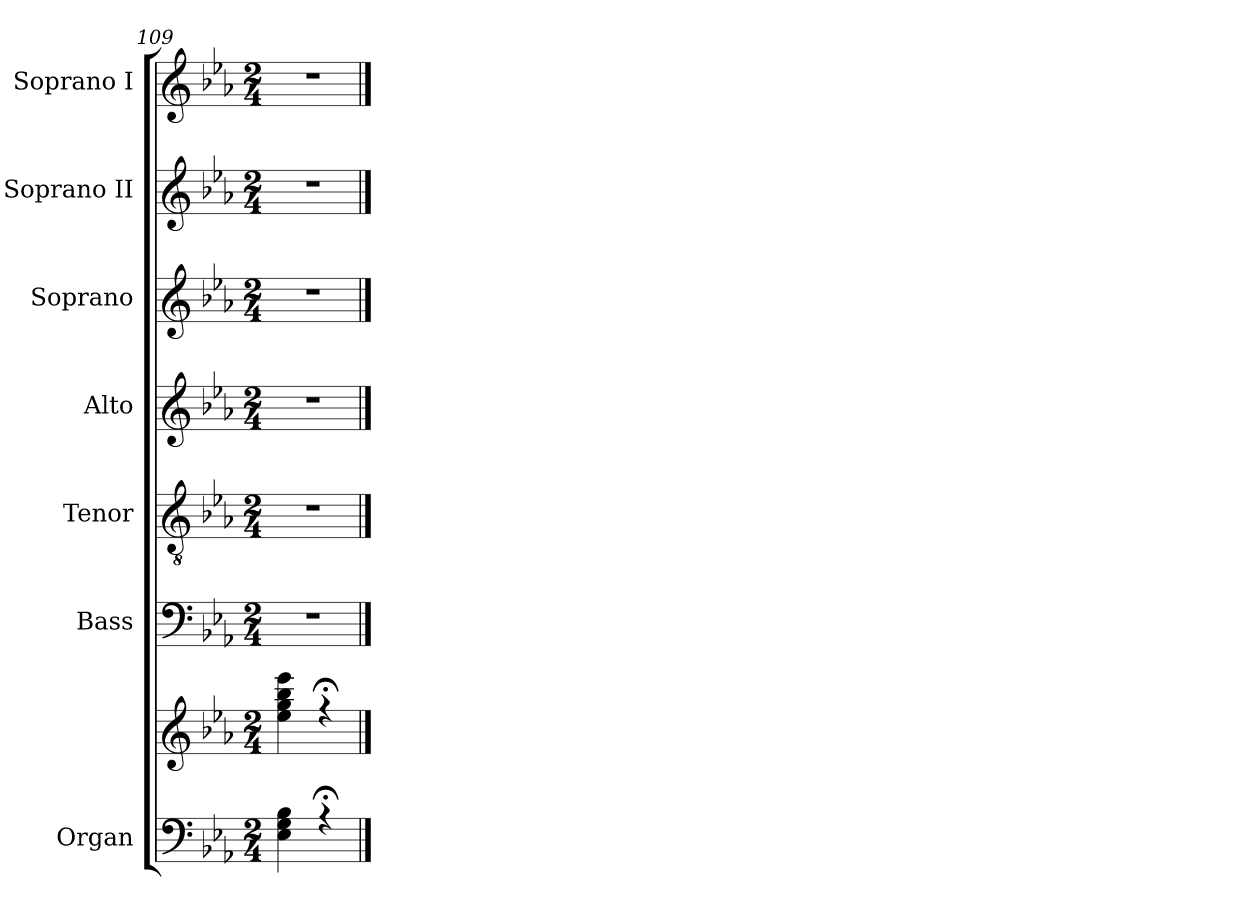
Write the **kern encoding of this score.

**kern	**kern	**kern	**kern	**kern	**kern	**kern	**kern
*part7	*part7	*part6	*part5	*part4	*part3	*part2	*part1
*staff8	*staff7	*staff6	*staff5	*staff4	*staff3	*staff2	*staff1
*I"Organ	*	*I"Bass	*I"Tenor	*I"Alto	*I"Soprano	*I"Soprano II	*I"Soprano I
*	*	*I'B	*I'T	*I'A	*I'S	*	*
*clefF4	*clefG2	*clefF4	*clefGv2	*clefG2	*clefG2	*clefG2	*clefG2
*k[b-e-a-]	*k[b-e-a-]	*k[b-e-a-]	*k[b-e-a-]	*k[b-e-a-]	*k[b-e-a-]	*k[b-e-a-]	*k[b-e-a-]
*E-:	*E-:	*E-:	*E-:	*E-:	*E-:	*E-:	*E-:
*M2/4	*M2/4	*M2/4	*M2/4	*M2/4	*M2/4	*M2/4	*M2/4
=109	=109	=109	=109	=109	=109	=109	=109
*^	*^	*	*	*	*	*	*
4E-\ 4G\ 4B-\	2ryy	4ee-\ 4gg\ 4bb-\ 4eee-\	2ryy	2r	2r	2r	2r	2r	2r
4r;	.	4r;<	.	.	.	.	.	.	.
*v	*v	*	*	*	*	*	*	*	*
*	*v	*v	*	*	*	*	*	*
==	==	==	==	==	==	==	==
*-	*-	*-	*-	*-	*-	*-	*-
